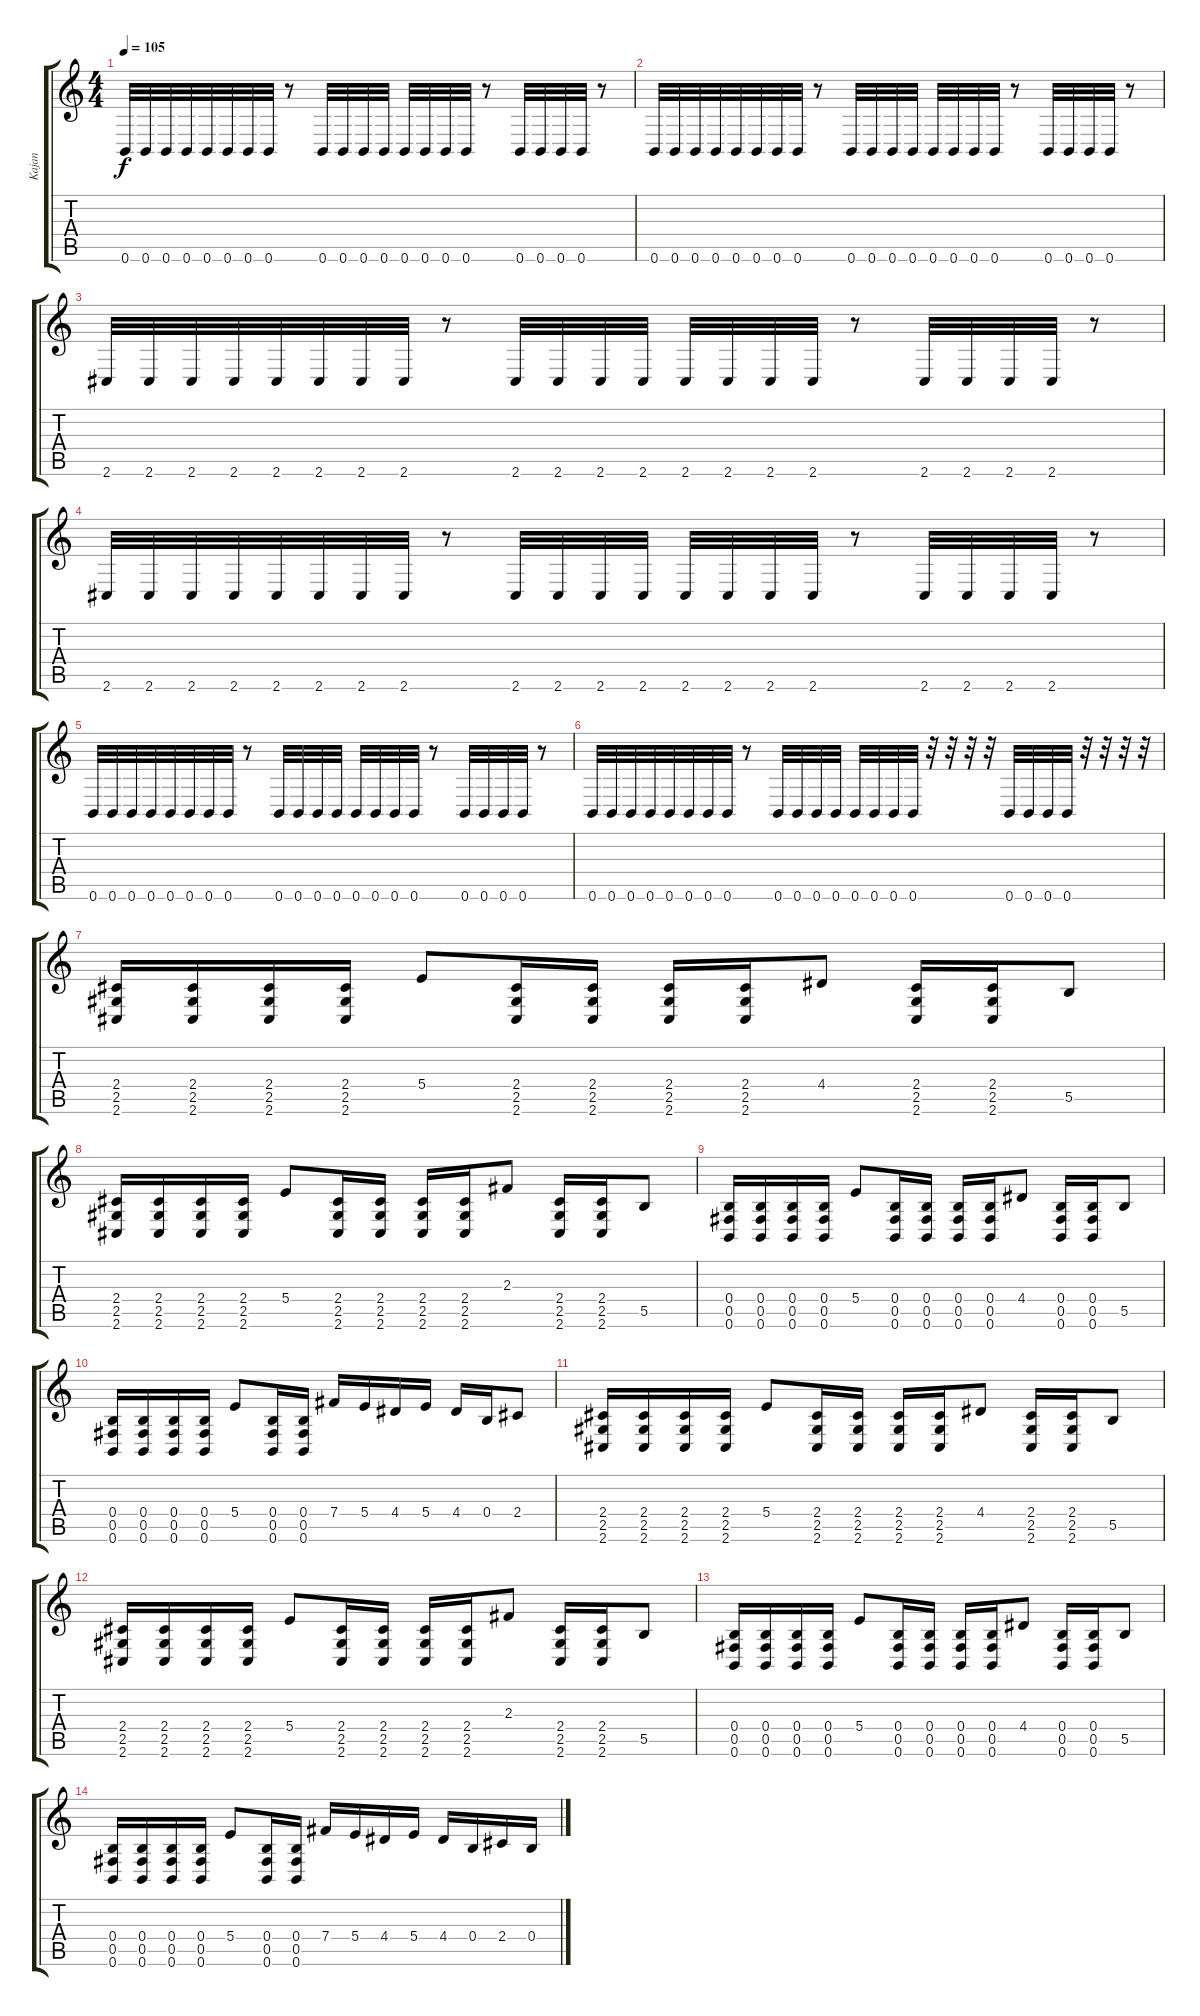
\track ("Kajan" "Kajan") {instrument distortionguitar}
\staff {score tabs}
\tuning (Db4 Ab3 E3 B2 Gb2 B1) {hide}
\ts (4 4)
\tempo 105
\clef g2
\ks c
0.6.32{dy f} 0.6.32 0.6.32 0.6.32 0.6.32 0.6.32 0.6.32 0.6.32 r.8 0.6.32 0.6.32 0.6.32 0.6.32 0.6.32 0.6.32 0.6.32 0.6.32 r.8 0.6.32 0.6.32 0.6.32 0.6.32 r.8 |
0.6.32 0.6.32 0.6.32 0.6.32 0.6.32 0.6.32 0.6.32 0.6.32 r.8 0.6.32 0.6.32 0.6.32 0.6.32 0.6.32 0.6.32 0.6.32 0.6.32 r.8 0.6.32 0.6.32 0.6.32 0.6.32 r.8 |
2.6.32 2.6.32 2.6.32 2.6.32 2.6.32 2.6.32 2.6.32 2.6.32 r.8 2.6.32 2.6.32 2.6.32 2.6.32 2.6.32 2.6.32 2.6.32 2.6.32 r.8 2.6.32 2.6.32 2.6.32 2.6.32 r.8 |
2.6.32 2.6.32 2.6.32 2.6.32 2.6.32 2.6.32 2.6.32 2.6.32 r.8 2.6.32 2.6.32 2.6.32 2.6.32 2.6.32 2.6.32 2.6.32 2.6.32 r.8 2.6.32 2.6.32 2.6.32 2.6.32 r.8 |
0.6.32 0.6.32 0.6.32 0.6.32 0.6.32 0.6.32 0.6.32 0.6.32 r.8 0.6.32 0.6.32 0.6.32 0.6.32 0.6.32 0.6.32 0.6.32 0.6.32 r.8 0.6.32 0.6.32 0.6.32 0.6.32 r.8 |
0.6.32 0.6.32 0.6.32 0.6.32 0.6.32 0.6.32 0.6.32 0.6.32 r.8 0.6.32 0.6.32 0.6.32 0.6.32 0.6.32 0.6.32 0.6.32 0.6.32 r.32 r.32 r.32 r.32 0.6.32 0.6.32 0.6.32 0.6.32 r.32 r.32 r.32 r.32 |
(2.4 2.5 2.6).16 (2.4 2.5 2.6).16 (2.4 2.5 2.6).16 (2.4 2.5 2.6).16 5.4.8 (2.4 2.5 2.6).16 (2.4 2.5 2.6).16 (2.4 2.5 2.6).16 (2.4 2.5 2.6).16 4.4.8 (2.4 2.5 2.6).16 (2.4 2.5 2.6).16 5.5.8 |
(2.4 2.5 2.6).16 (2.4 2.5 2.6).16 (2.4 2.5 2.6).16 (2.4 2.5 2.6).16 5.4.8 (2.4 2.5 2.6).16 (2.4 2.5 2.6).16 (2.4 2.5 2.6).16 (2.4 2.5 2.6).16 2.3.8 (2.4 2.5 2.6).16 (2.4 2.5 2.6).16 5.5.8 |
(0.4 0.5 0.6).16 (0.4 0.5 0.6).16 (0.4 0.5 0.6).16 (0.4 0.5 0.6).16 5.4.8 (0.4 0.5 0.6).16 (0.4 0.5 0.6).16 (0.4 0.5 0.6).16 (0.4 0.5 0.6).16 4.4.8 (0.4 0.5 0.6).16 (0.4 0.5 0.6).16 5.5.8 |
(0.4 0.5 0.6).16 (0.4 0.5 0.6).16 (0.4 0.5 0.6).16 (0.4 0.5 0.6).16 5.4.8 (0.4 0.5 0.6).16 (0.4 0.5 0.6).16 7.4.16 5.4.16 4.4.16 5.4.16 4.4.16 0.4.16 2.4.8 |
(2.4 2.5 2.6).16 (2.4 2.5 2.6).16 (2.4 2.5 2.6).16 (2.4 2.5 2.6).16 5.4.8 (2.4 2.5 2.6).16 (2.4 2.5 2.6).16 (2.4 2.5 2.6).16 (2.4 2.5 2.6).16 4.4.8 (2.4 2.5 2.6).16 (2.4 2.5 2.6).16 5.5.8 |
(2.4 2.5 2.6).16 (2.4 2.5 2.6).16 (2.4 2.5 2.6).16 (2.4 2.5 2.6).16 5.4.8 (2.4 2.5 2.6).16 (2.4 2.5 2.6).16 (2.4 2.5 2.6).16 (2.4 2.5 2.6).16 2.3.8 (2.4 2.5 2.6).16 (2.4 2.5 2.6).16 5.5.8 |
(0.4 0.5 0.6).16 (0.4 0.5 0.6).16 (0.4 0.5 0.6).16 (0.4 0.5 0.6).16 5.4.8 (0.4 0.5 0.6).16 (0.4 0.5 0.6).16 (0.4 0.5 0.6).16 (0.4 0.5 0.6).16 4.4.8 (0.4 0.5 0.6).16 (0.4 0.5 0.6).16 5.5.8 |
(0.4 0.5 0.6).16 (0.4 0.5 0.6).16 (0.4 0.5 0.6).16 (0.4 0.5 0.6).16 5.4.8 (0.4 0.5 0.6).16 (0.4 0.5 0.6).16 7.4.16 5.4.16 4.4.16 5.4.16 4.4.16 0.4.16 2.4.16 0.4.16
